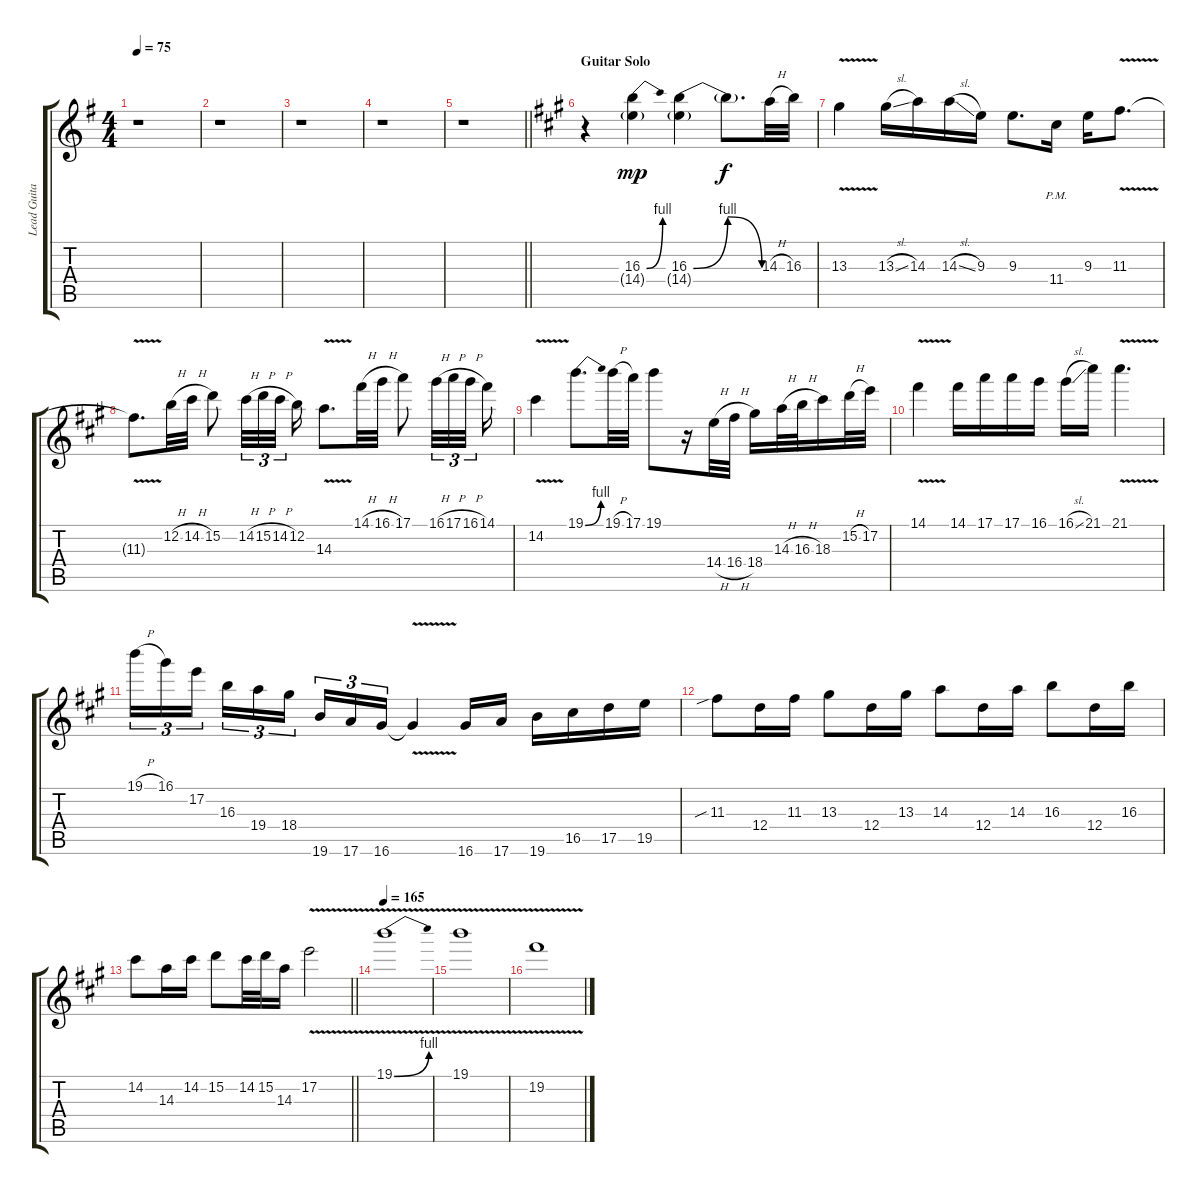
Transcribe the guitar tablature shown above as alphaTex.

\track ("Lead Guitar 1: Juha-Pekka Alanen" "Lead Guita") {instrument overdrivenguitar}
\staff {score tabs}
\tuning (E4 B3 G3 D3 A2 E2) {hide}
\ts (4 4)
\tempo 75
\clef g2
\ks eminor
r.1{dy f} |
r.1 |
r.1 |
r.1 |
\barLineRight lightlight
r.1 |
\section ("" "Guitar Solo")
\ks f#minor
r.4 (16.3{be (bend 0 0 60 4)} 14.4{g}).4{dy mp} (16.3{be (bendrelease 0 0 10 4 30 4 60 0)} 14.4{g}).4 16.3{t}.8{d dy f} 14.3{h}.32 16.3.32 |
13.3{v}.4 13.3{sl}.16 14.3.16 14.3{sl}.16 9.3.16 9.3.8{d} 11.4{pm}.16 9.3.16 11.3{v}.8{d} |
11.3{t}.8{d} 12.2{h}.32 14.2{h}.32 15.2.8 14.2{h}.32{tu (3 2)} 15.2{h}.32{tu (3 2)} 14.2{h}.32{tu (3 2) beam splitsecondary} 12.2.16 14.3{v}.8{d} 14.1{h}.32 16.1{h}.32 17.1.8 16.1{h}.32{tu (3 2)} 17.1{h}.32{tu (3 2)} 16.1{h}.32{tu (3 2) beam splitsecondary} 14.1.16 |
14.2{v}.4 19.1{be (bend 0 0 60 4)}.8{d} 19.1{h}.32 17.1.32 19.1.8 r.16 14.4{h}.32 16.4{h}.32 18.4.16 14.3{h}.32 16.3{h}.32 18.3.16 15.2{h}.32 17.2.32 |
14.1{v}.4 14.1.16 17.1.16 17.1.16 16.1.16 16.1{sl}.16 21.1.16 21.1{v}.4{d} |
19.1{h}.16{tu (3 2)} 16.1.16{tu (3 2)} 17.2.16{tu (3 2) beam splitsecondary} 16.3.16{tu (3 2)} 19.4.16{tu (3 2)} 18.4.16{tu (3 2)} 19.6.16{tu (3 2)} 17.6.16{tu (3 2)} 16.6.16{tu (3 2)} 16.6{v t}.4 16.6.16 17.6.16 19.6.16 16.5.16 17.5.16 19.5.16 |
11.3{sib}.8 12.4.16 11.3.16 13.3.8 12.4.16 13.3.16 14.3.8 12.4.16 14.3.16 16.3.8 12.4.16 16.3.16 |
\barLineRight lightlight
14.2.8 14.3.16 14.2.16 15.2.8 14.2.32 15.2.32 14.3.16 17.2{v}.2 |
\tempo 165
19.1{be (bend 0 0 60 4) v}.1 |
19.1{v}.1 |
19.2{v}.1
